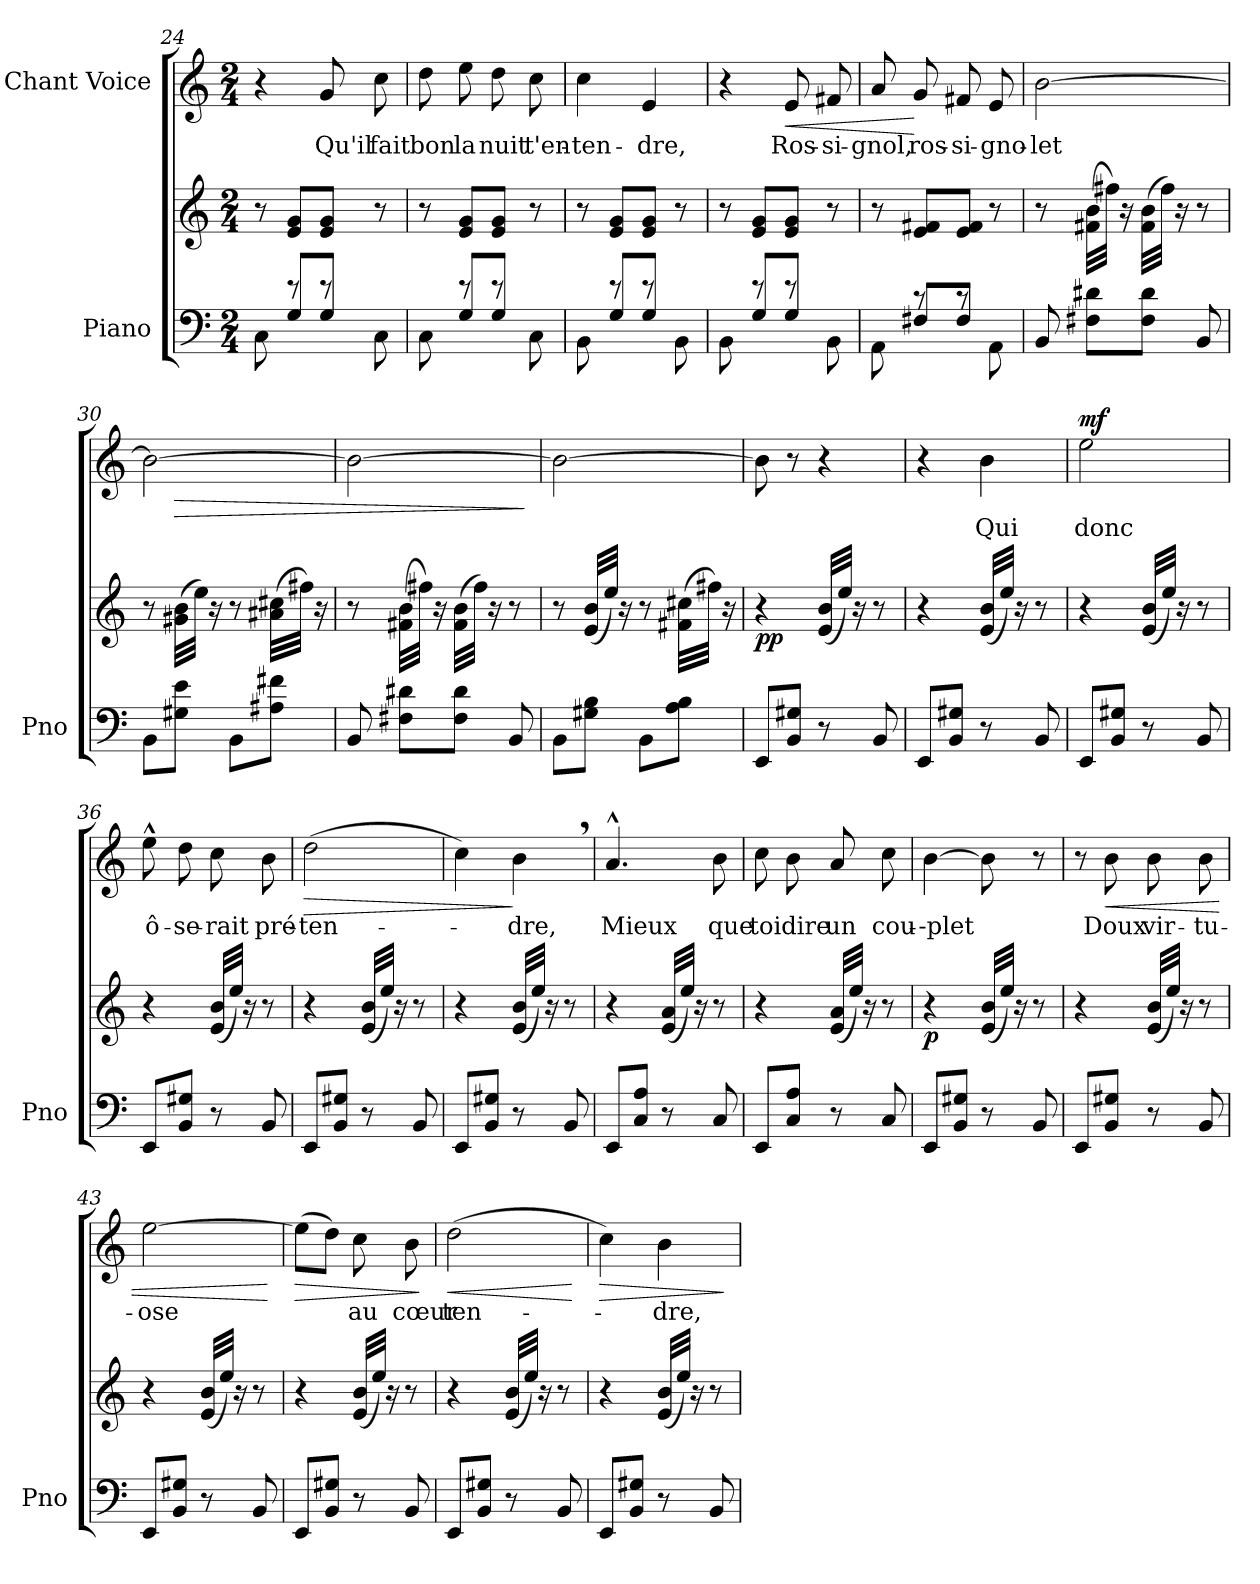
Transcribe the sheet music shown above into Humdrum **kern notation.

**kern	**kern	**dynam	**kern	**text	**dynam
*part2	*part2	*part2	*part1	*part1	*part1
*staff3	*staff2	*staff2/3	*staff1	*staff1	*staff1
*I"Piano	*	*	*I"Chant Voice	*	*
*I'Pno	*	*	*	*	*
*clefF4	*clefG2	*	*clefG2	*	*
*k[]	*k[]	*	*k[]	*	*
*M2/4	*M2/4	*	*M2/4	*	*
=24	=24	=24	=24	=24	=24
*^	*	*	*	*	*
8C\	8ryy	8r	.	4r	.	.
8r	8G/L	8e/ 8g/L	.	.	.	.
8r	8G/J	8e/ 8g/J	.	8g/	Qu'il	.
8C\	8ryy	8r	.	8cc\	fait	.
=25	=25	=25	=25	=25	=25	=25
8C\	8ryy	8r	.	8dd\	bon	.
8r	8G/L	8e/ 8g/L	.	8ee\	la	.
8r	8G/J	8e/ 8g/J	.	8dd\	nuit	.
8C\	8ryy	8r	.	8cc\	t'en-	.
=26	=26	=26	=26	=26	=26	=26
8BB\	8ryy	8r	.	4cc\	-ten-	.
8r	8G/L	8e/ 8g/L	.	.	.	.
8r	8G/J	8e/ 8g/J	.	4e/	-dre,	.
8BB\	8ryy	8r	.	.	.	.
=27	=27	=27	=27	=27	=27	=27
8BB\	8ryy	8r	.	4r	.	.
8r	8G/L	8e/ 8g/L	.	.	.	.
!	!	!	!	!	!	!LO:HP:b
8r	8G/J	8e/ 8g/J	.	8e/	Ros-	<
8BB\	8ryy	8r	.	8f#X/	-si-	.
=28	=28	=28	=28	=28	=28	=28
8AA\	8ryy	8r	.	8a/	-gnol,	.
8r	8F#X/L	8e/ 8f#X/L	.	8g/	ros-	[
8r	8F#/J	8e/ 8f#/J	.	8f#X/	-si-	.
8AA\	8ryy	8r	.	8e/	-gno-	.
*v	*v	*	*	*	*	*
=29	=29	=29	=29	=29	=29
8BB/	8r	.	[2b\	-let	.
8F#X\ 8d#X\L	(32f#X\ 32b\LLL	.	.	.	.
.	32ff#X\JJJ)	.	.	.	.
.	16r	.	.	.	.
8F#\ 8d#\J	(32f#\ 32b\LLL	.	.	.	.
.	32ff#\JJJ)	.	.	.	.
.	16r	.	.	.	.
8BB/	8r	.	.	.	.
=30	=30	=30	=30	=30	=30
*	*	*	*^	*	*
8BB\L	8r	.	2b\_	8ryy	.	.
!	!	!	!	!	!	!LO:HP:b
8G#X\ 8e\J	(32g#X\ 32b\LLL	.	.	8ryy	.	>
.	32ee\JJJ)	.	.	.	.	.
.	16r	.	.	.	.	.
8BB\L	8r	.	.	4ryy	.	.
8A#X\ 8f#X\J	(32a#X\ 32cc#X\LLL	.	.	.	.	.
.	32ff#X\JJJ)	.	.	.	.	.
.	16r	.	.	.	.	.
*	*	*	*v	*v	*	*
=31	=31	=31	=31	=31	=31
8BB/	8r	.	2b\_	.	.
8F#X\ 8d#X\L	(32f#X\ 32b\LLL	.	.	.	.
.	32ff#X\JJJ)	.	.	.	.
.	16r	.	.	.	.
8F#\ 8d#\J	(32f#\ 32b\LLL	.	.	.	.
.	32ff#\JJJ)	.	.	.	.
.	16r	.	.	.	.
8BB/	8r	.	.	.	.
.	.	.	.	.	]
=32	=32	=32	=32	=32	=32
8BB\L	8r	.	2b\_	.	.
8G#X\ 8B\J	(32e/ 32b/LLL	.	.	.	.
.	32ee/JJJ)	.	.	.	.
.	16r	.	.	.	.
8BB\L	8r	.	.	.	.
8A\ 8B\J	(32f#X\ 32cc#X\LLL	.	.	.	.
.	32ff#X\JJJ)	.	.	.	.
.	16r	.	.	.	.
=33	=33	=33	=33	=33	=33
!	!	!LO:DY:b	!	!	!
8EE/L	4r	pp	8b\]	.	.
8BB/ 8G#X/J	.	.	8r	.	.
8r	(32e/ 32b/LLL	.	4r	.	.
.	32ee/JJJ)	.	.	.	.
.	16r	.	.	.	.
8BB/	8r	.	.	.	.
=34	=34	=34	=34	=34	=34
8EE/L	4r	.	4r	.	.
8BB/ 8G#X/J	.	.	.	.	.
8r	(32e/ 32b/LLL	.	4b\	Qui	.
.	32ee/JJJ)	.	.	.	.
.	16r	.	.	.	.
8BB/	8r	.	.	.	.
=35	=35	=35	=35	=35	=35
!	!	!	!	!	!LO:DY:a
8EE/L	4r	.	2ee\	donc	mf
8BB/ 8G#X/J	.	.	.	.	.
8r	(32e/ 32b/LLL	.	.	.	.
.	32ee/JJJ)	.	.	.	.
.	16r	.	.	.	.
8BB/	8r	.	.	.	.
=36	=36	=36	=36	=36	=36
8EE/L	4r	.	8ee^^\	ô-	.
8BB/ 8G#X/J	.	.	8dd\	-se-	.
8r	(32e/ 32b/LLL	.	8cc\	-rait	.
.	32ee/JJJ)	.	.	.	.
.	16r	.	.	.	.
8BB/	8r	.	8b\	pré-	.
=37	=37	=37	=37	=37	=37
!	!	!	!	!	!LO:HP:b
8EE/L	4r	.	(2dd\	-ten-	>
8BB/ 8G#X/J	.	.	.	.	.
8r	(32e/ 32b/LLL	.	.	.	.
.	32ee/JJJ)	.	.	.	.
.	16r	.	.	.	.
8BB/	8r	.	.	.	.
=38	=38	=38	=38	=38	=38
8EE/L	4r	.	4cc\)	.	.
8BB/ 8G#X/J	.	.	.	.	.
8r	(32e/ 32b/LLL	.	4b,\	-dre,	]
.	32ee/JJJ)	.	.	.	.
.	16r	.	.	.	.
8BB/	8r	.	.	.	.
=39	=39	=39	=39	=39	=39
8EE/L	4r	.	4.a^^/	Mieux	.
8C/ 8A/J	.	.	.	.	.
8r	(32e/ 32a/LLL	.	.	.	.
.	32ee/JJJ)	.	.	.	.
.	16r	.	.	.	.
8C/	8r	.	8b\	que	.
=40	=40	=40	=40	=40	=40
8EE/L	4r	.	8cc\	toi	.
8C/ 8A/J	.	.	8b\	dire	.
8r	(32e/ 32a/LLL	.	8a/	un	.
.	32ee/JJJ)	.	.	.	.
.	16r	.	.	.	.
8C/	8r	.	8cc\	cou-	.
=41	=41	=41	=41	=41	=41
!	!	!LO:DY:b	!	!	!
8EE/L	4r	p	[4b\	--plet	.
8BB/ 8G#X/J	.	.	.	.	.
8r	(32e/ 32b/LLL	.	8b\]	.	.
.	32ee/JJJ)	.	.	.	.
.	16r	.	.	.	.
8BB/	8r	.	8r	.	.
=42	=42	=42	=42	=42	=42
8EE/L	4r	.	8r	.	.
!	!	!	!	!	!LO:HP:b
8BB/ 8G#X/J	.	.	8b\	Doux	<
8r	(32e/ 32b/LLL	.	8b\	vir-	.
.	32ee/JJJ)	.	.	.	.
.	16r	.	.	.	.
8BB/	8r	.	8b\	-tu-	.
=43	=43	=43	=43	=43	=43
8EE/L	4r	.	[2ee\	-ose	.
8BB/ 8G#X/J	.	.	.	.	.
8r	(32e/ 32b/LLL	.	.	.	.
.	32ee/JJJ)	.	.	.	.
.	16r	.	.	.	.
8BB/	8r	.	.	.	.
.	.	.	.	.	[
=44	=44	=44	=44	=44	=44
!	!	!	!	!	!LO:HP:b
8EE/L	4r	.	(8ee\L]	.	>
8BB/ 8G#X/J	.	.	8dd\J)	.	.
8r	(32e/ 32b/LLL	.	8cc\	au	.
.	32ee/JJJ)	.	.	.	.
.	16r	.	.	.	.
8BB/	8r	.	8b\	cœur	.
.	.	.	.	.	]
=45	=45	=45	=45	=45	=45
!	!	!	!	!	!LO:HP:b
8EE/L	4r	.	(2dd\	ten-	<
8BB/ 8G#X/J	.	.	.	.	.
8r	(32e/ 32b/LLL	.	.	.	.
.	32ee/JJJ)	.	.	.	.
.	16r	.	.	.	.
8BB/	8r	.	.	.	.
.	.	.	.	.	[
=46	=46	=46	=46	=46	=46
!	!	!	!	!	!LO:HP:b
8EE/L	4r	.	4cc\)	.	>
8BB/ 8G#X/J	.	.	.	.	.
8r	(32e/ 32b/LLL	.	4b\	-dre,	.
.	32ee/JJJ)	.	.	.	.
.	16r	.	.	.	.
8BB/	8r	.	.	.	.
.	.	.	.	.	]
=	=	=	=	=	=
*-	*-	*-	*-	*-	*-
